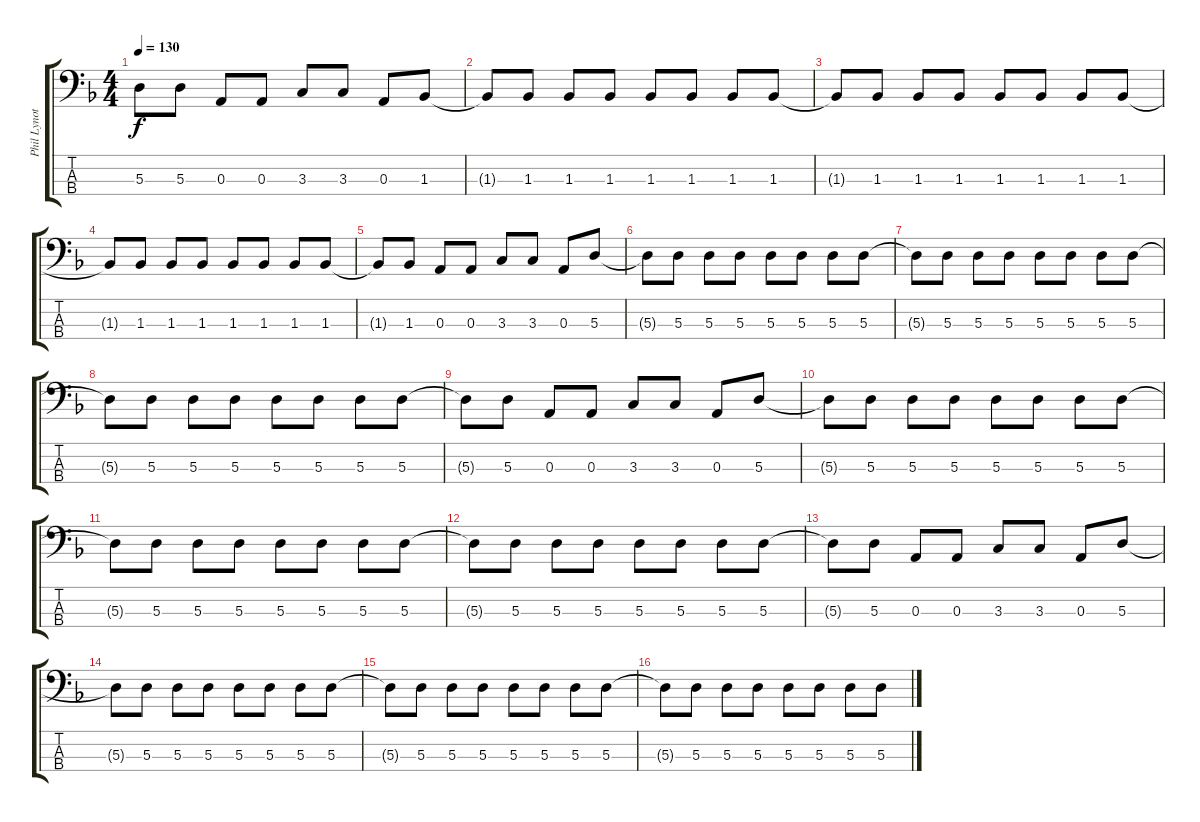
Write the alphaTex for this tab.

\track ("Phil Lynott" "Phil Lynot") {instrument electricbasspick}
\staff {score tabs}
\tuning (G2 D2 A1 E1) {hide}
\ts (4 4)
\tempo 130
\clef f4
\ks dminor
5.3{t}.8{dy f} 5.3.8 0.3.8 0.3.8 3.3.8 3.3.8 0.3.8 1.3.8 |
1.3{t}.8 1.3.8 1.3.8 1.3.8 1.3.8 1.3.8 1.3.8 1.3.8 |
1.3{t}.8 1.3.8 1.3.8 1.3.8 1.3.8 1.3.8 1.3.8 1.3.8 |
1.3{t}.8 1.3.8 1.3.8 1.3.8 1.3.8 1.3.8 1.3.8 1.3.8 |
1.3{t}.8 1.3.8 0.3.8 0.3.8 3.3.8 3.3.8 0.3.8 5.3.8 |
5.3{t}.8 5.3.8 5.3.8 5.3.8 5.3.8 5.3.8 5.3.8 5.3.8 |
5.3{t}.8 5.3.8 5.3.8 5.3.8 5.3.8 5.3.8 5.3.8 5.3.8 |
5.3{t}.8 5.3.8 5.3.8 5.3.8 5.3.8 5.3.8 5.3.8 5.3.8 |
5.3{t}.8 5.3.8 0.3.8 0.3.8 3.3.8 3.3.8 0.3.8 5.3.8 |
5.3{t}.8 5.3.8 5.3.8 5.3.8 5.3.8 5.3.8 5.3.8 5.3.8 |
5.3{t}.8 5.3.8 5.3.8 5.3.8 5.3.8 5.3.8 5.3.8 5.3.8 |
5.3{t}.8 5.3.8 5.3.8 5.3.8 5.3.8 5.3.8 5.3.8 5.3.8 |
5.3{t}.8 5.3.8 0.3.8 0.3.8 3.3.8 3.3.8 0.3.8 5.3.8 |
5.3{t}.8 5.3.8 5.3.8 5.3.8 5.3.8 5.3.8 5.3.8 5.3.8 |
5.3{t}.8 5.3.8 5.3.8 5.3.8 5.3.8 5.3.8 5.3.8 5.3.8 |
5.3{t}.8 5.3.8 5.3.8 5.3.8 5.3.8 5.3.8 5.3.8 5.3.8
